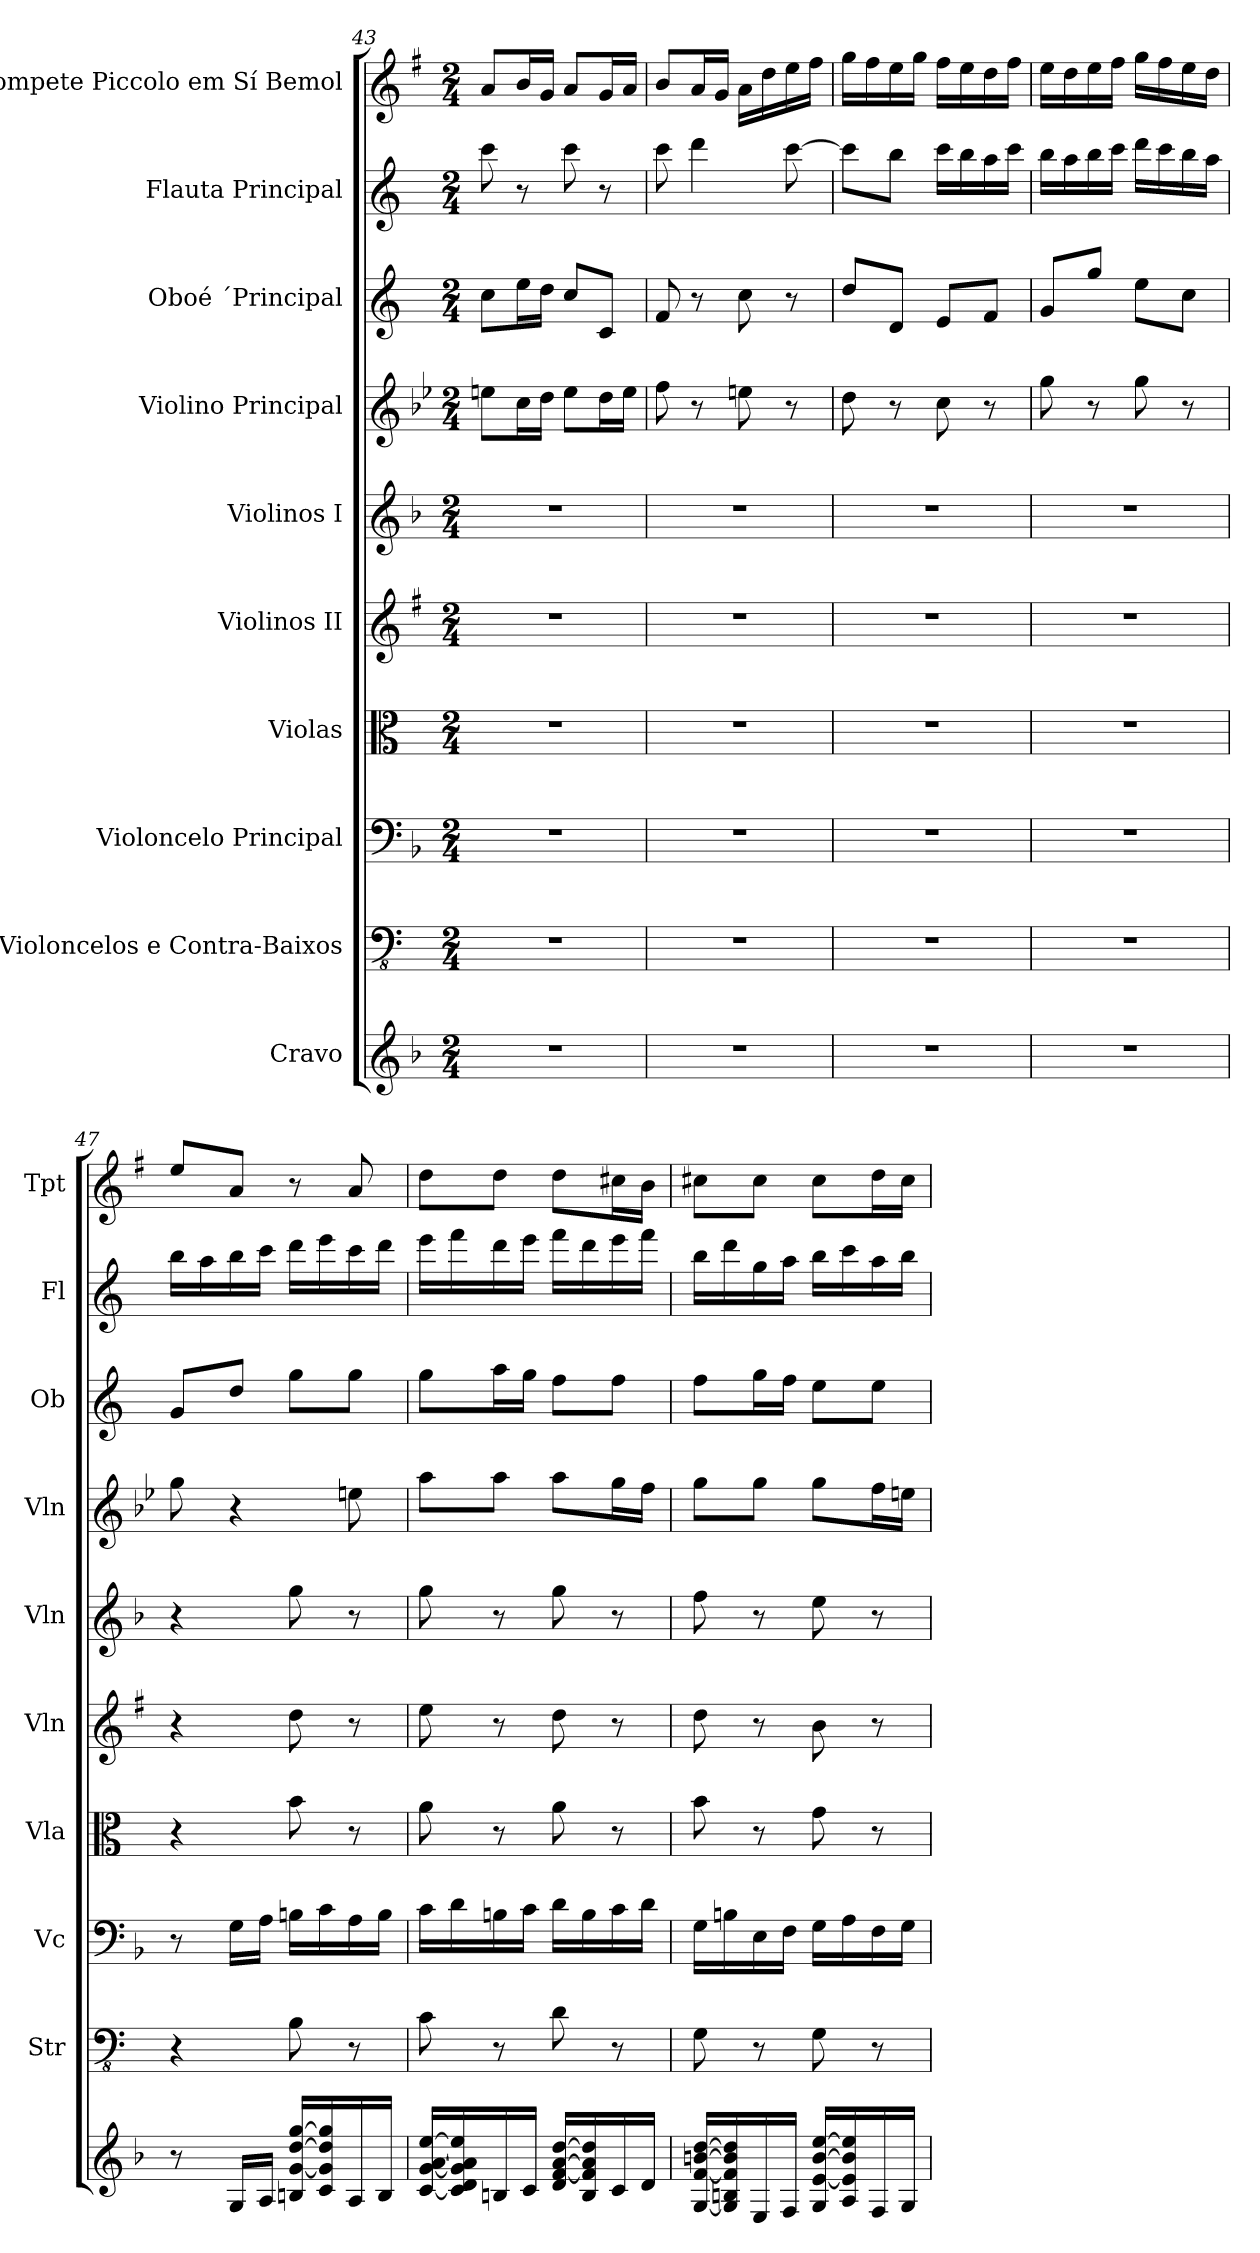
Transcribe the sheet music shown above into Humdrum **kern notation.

**kern	**kern	**kern	**kern	**kern	**kern	**kern	**kern	**kern	**kern
*part10	*part9	*part8	*part7	*part6	*part5	*part4	*part3	*part2	*part1
*staff10	*staff9	*staff8	*staff7	*staff6	*staff5	*staff4	*staff3	*staff2	*staff1
*I"Cravo	*I"Violoncelos e Contra-Baixos	*I"Violoncelo Principal	*I"Violas	*I"Violinos II	*I"Violinos I	*I"Violino Principal	*I"Oboé ´Principal	*I"Flauta Principal	*I"Trompete Piccolo em Sí Bemol
*	*I'Str	*I'Vc	*I'Vla	*I'Vln	*I'Vln	*I'Vln	*I'Ob	*I'Fl	*I'Tpt
*clefG2	*clefFv4	*clefF4	*clefC3	*clefG2	*clefG2	*clefG2	*clefG2	*clefG2	*clefG2
*	*	*	*	*	*	*	*	*	*ITrd-6c-10
*k[b-]	*k[]	*k[b-]	*k[]	*k[f#]	*k[b-]	*k[b-e-]	*k[]	*k[]	*k[b-]
*F:	*C:	*F:	*C:	*G:	*F:	*B-:	*C:	*C:	*F:
*M2/4	*M2/4	*M2/4	*M2/4	*M2/4	*M2/4	*M2/4	*M2/4	*M2/4	*M2/4
=43	=43	=43	=43	=43	=43	=43	=43	=43	=43
2r	2r	2r	2r	2r	2r	8een\L	8cc\L	8ccc\	8gg/L
.	.	.	.	.	.	16cc\L	16ee\L	8r	16aa/L
.	.	.	.	.	.	16dd\JJ	16dd\JJ	.	16ff/JJ
.	.	.	.	.	.	8ee\L	8cc/L	8ccc\	8gg/L
.	.	.	.	.	.	16dd\L	8c/J	8r	16ff/L
.	.	.	.	.	.	16ee\JJ	.	.	16gg/JJ
=44	=44	=44	=44	=44	=44	=44	=44	=44	=44
2r	2r	2r	2r	2r	2r	8ff\	8f/	8ccc\	8aa/L
.	.	.	.	.	.	8r	8r	4ddd\	16gg/L
.	.	.	.	.	.	.	.	.	16ff/JJ
.	.	.	.	.	.	8een\	8cc\	.	16gg\LL
.	.	.	.	.	.	.	.	.	16ccc\
.	.	.	.	.	.	8r	8r	[8ccc\	16ddd\
.	.	.	.	.	.	.	.	.	16eee\JJ
=45	=45	=45	=45	=45	=45	=45	=45	=45	=45
2r	2r	2r	2r	2r	2r	8dd\	8dd/L	8ccc\L]	16fff\LL
.	.	.	.	.	.	.	.	.	16eee\
.	.	.	.	.	.	8r	8d/J	8bb\J	16ddd\
.	.	.	.	.	.	.	.	.	16fff\JJ
.	.	.	.	.	.	8cc\	8e/L	16ccc\LL	16eee\LL
.	.	.	.	.	.	.	.	16bb\	16ddd\
.	.	.	.	.	.	8r	8f/J	16aa\	16ccc\
.	.	.	.	.	.	.	.	16ccc\JJ	16eee\JJ
!!LO:PB:g=z
=46	=46	=46	=46	=46	=46	=46	=46	=46	=46
2r	2r	2r	2r	2r	2r	8gg\	8g/L	16bb\LL	16ddd\LL
.	.	.	.	.	.	.	.	16aa\	16ccc\
.	.	.	.	.	.	8r	8gg/J	16bb\	16ddd\
.	.	.	.	.	.	.	.	16ccc\JJ	16eee\JJ
.	.	.	.	.	.	8gg\	8ee\L	16ddd\LL	16fff\LL
.	.	.	.	.	.	.	.	16ccc\	16eee\
.	.	.	.	.	.	8r	8cc\J	16bb\	16ddd\
.	.	.	.	.	.	.	.	16aa\JJ	16ccc\JJ
=47	=47	=47	=47	=47	=47	=47	=47	=47	=47
8r	4r	8r	4r	4r	4r	8gg\	8g/L	16bb\LL	8ddd/L
.	.	.	.	.	.	.	.	16aa\	.
16G/LL	.	16G\LL	.	.	.	4r	8dd/J	16bb\	8gg/J
16A/JJ	.	16A\JJ	.	.	.	.	.	16ccc\JJ	.
16Bn/ [16g/ [16dd/ [16gg/LL	8BB\	16Bn\LL	8b\	8dd\	8gg\	.	8gg\L	16ddd\LL	8r
16c/ 16g/] 16dd/] 16gg/]	.	16c\	.	.	.	.	.	16eee\	.
16A/	8r	16A\	8r	8r	8r	8een\	8gg\J	16ccc\	8gg/
16B/JJ	.	16B\JJ	.	.	.	.	.	16ddd\JJ	.
=48	=48	=48	=48	=48	=48	=48	=48	=48	=48
[16c/ [16g/ [16a/ [16ee/LL	8C\	16c\LL	8a\	8ee\	8gg\	8aa\L	8gg\L	16eee\LL	8ccc\L
16c/] 16d/ 16g/] 16a/] 16ee/]	.	16d\	.	.	.	.	.	16fff\	.
16Bn/	8r	16Bn\	8r	8r	8r	8aa\J	16aa\L	16ddd\	8ccc\J
16c/JJ	.	16c\JJ	.	.	.	.	16gg\JJ	16eee\JJ	.
16d/ [16f/ [16a/ [16dd/LL	8D\	16d\LL	8a\	8dd\	8gg\	8aa\L	8ff\L	16fff\LL	8ccc\L
16B/ 16f/] 16a/] 16dd/]	.	16B\	.	.	.	.	.	16ddd\	.
16c/	8r	16c\	8r	8r	8r	16gg\L	8ff\J	16eee\	16bbn\L
16d/JJ	.	16d\JJ	.	.	.	16ff\JJ	.	16fff\JJ	16aa\JJ
=49	=49	=49	=49	=49	=49	=49	=49	=49	=49
[16G/ [16f/ [16bn/ [16dd/LL	8GG\	16G\LL	8b\	8dd\	8ff\	8gg\L	8ff\L	16bb\LL	8bbn\L
16G/] 16Bn/ 16f/] 16b/] 16dd/]	.	16Bn\	.	.	.	.	.	16ddd\	.
16E/	8r	16E\	8r	8r	8r	8gg\J	16gg\L	16gg\	8bb\J
16F/JJ	.	16F\JJ	.	.	.	.	16ff\JJ	16aa\JJ	.
16G/ [16e/ [16b/ [16ee/LL	8GG\	16G\LL	8g\	8b\	8ee\	8gg\L	8ee\L	16bb\LL	8bb\L
16A/ 16e/] 16b/] 16ee/]	.	16A\	.	.	.	.	.	16ccc\	.
16F/	8r	16F\	8r	8r	8r	16ff\L	8ee\J	16aa\	16ccc\L
16G/JJ	.	16G\JJ	.	.	.	16een\JJ	.	16bb\JJ	16bb\JJ
=	=	=	=	=	=	=	=	=	=
*-	*-	*-	*-	*-	*-	*-	*-	*-	*-
